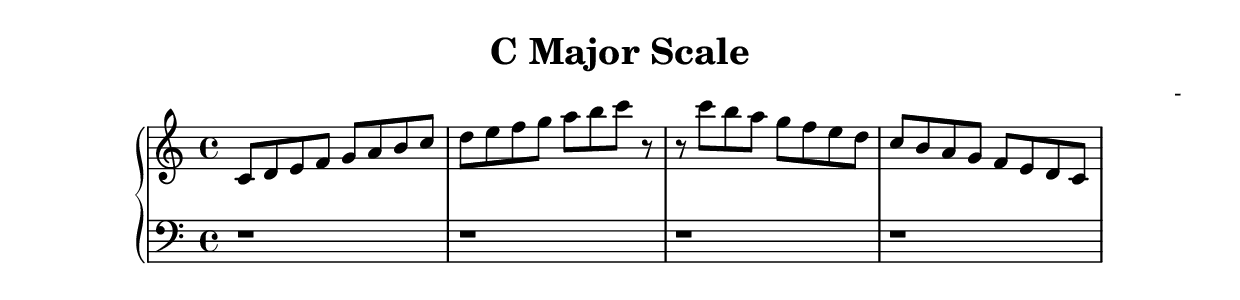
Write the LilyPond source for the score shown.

\header {
  title = "C Major Scale"
  composer = "-"
}
\version "2.16.2"

upper = \relative c' {
  \clef treble
  \key c \major
  \time 4/4
  c8 d e f g a b c d e f g a b c
  r8 r8 c8 b a g f e d c b a g f e d c
}

lower = \relative c {
  \clef bass
  \key c \major
  \time 4/4
  r1 r1 r1 r1
}

\score {
  \new PianoStaff <<
     \new Staff = "upper" \upper
     \new Staff = "lower" \lower
  >>
}